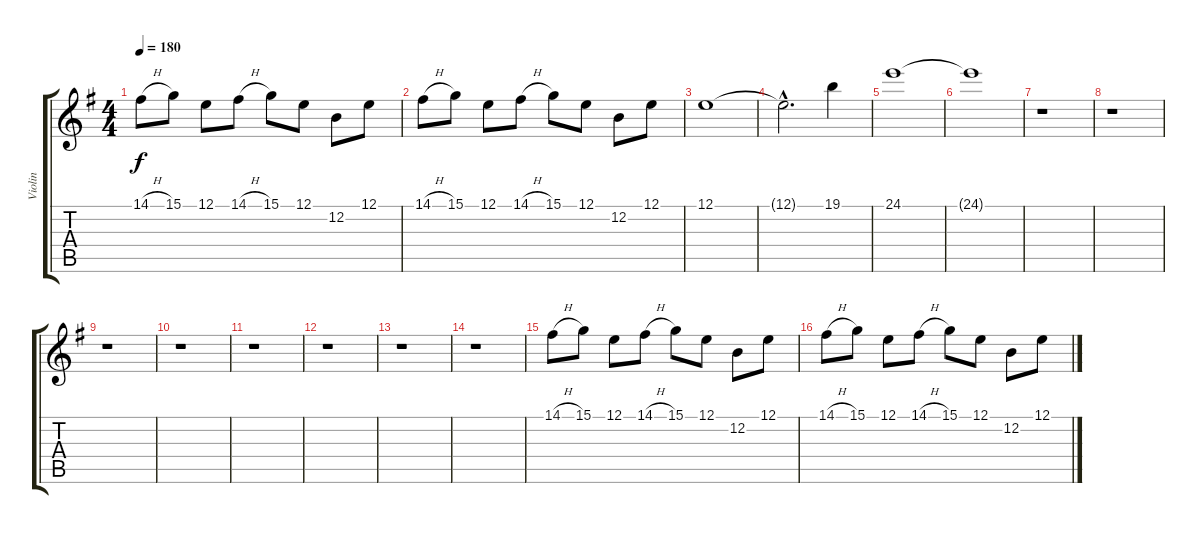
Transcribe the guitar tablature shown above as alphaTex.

\track ("Violin" "Violin") {instrument violin}
\staff {score tabs}
\tuning (E4 B3 G3 D3 A2 E2) {hide}
\ts (4 4)
\tempo 180
\clef g2
\ks g
14.1{h}.8{dy f} 15.1.8 12.1.8 14.1{h}.8 15.1.8 12.1.8 12.2.8 12.1.8 |
14.1{h}.8 15.1.8 12.1.8 14.1{h}.8 15.1.8 12.1.8 12.2.8 12.1.8 |
12.1.1 |
12.1{hac t}.2{d} 19.1.4 |
24.1.1 |
24.1{t}.1 |
r.1 |
r.1 |
r.1 |
r.1 |
r.1 |
r.1 |
r.1 |
r.1 |
14.1{h}.8 15.1.8 12.1.8 14.1{h}.8 15.1.8 12.1.8 12.2.8 12.1.8 |
14.1{h}.8 15.1.8 12.1.8 14.1{h}.8 15.1.8 12.1.8 12.2.8 12.1.8
